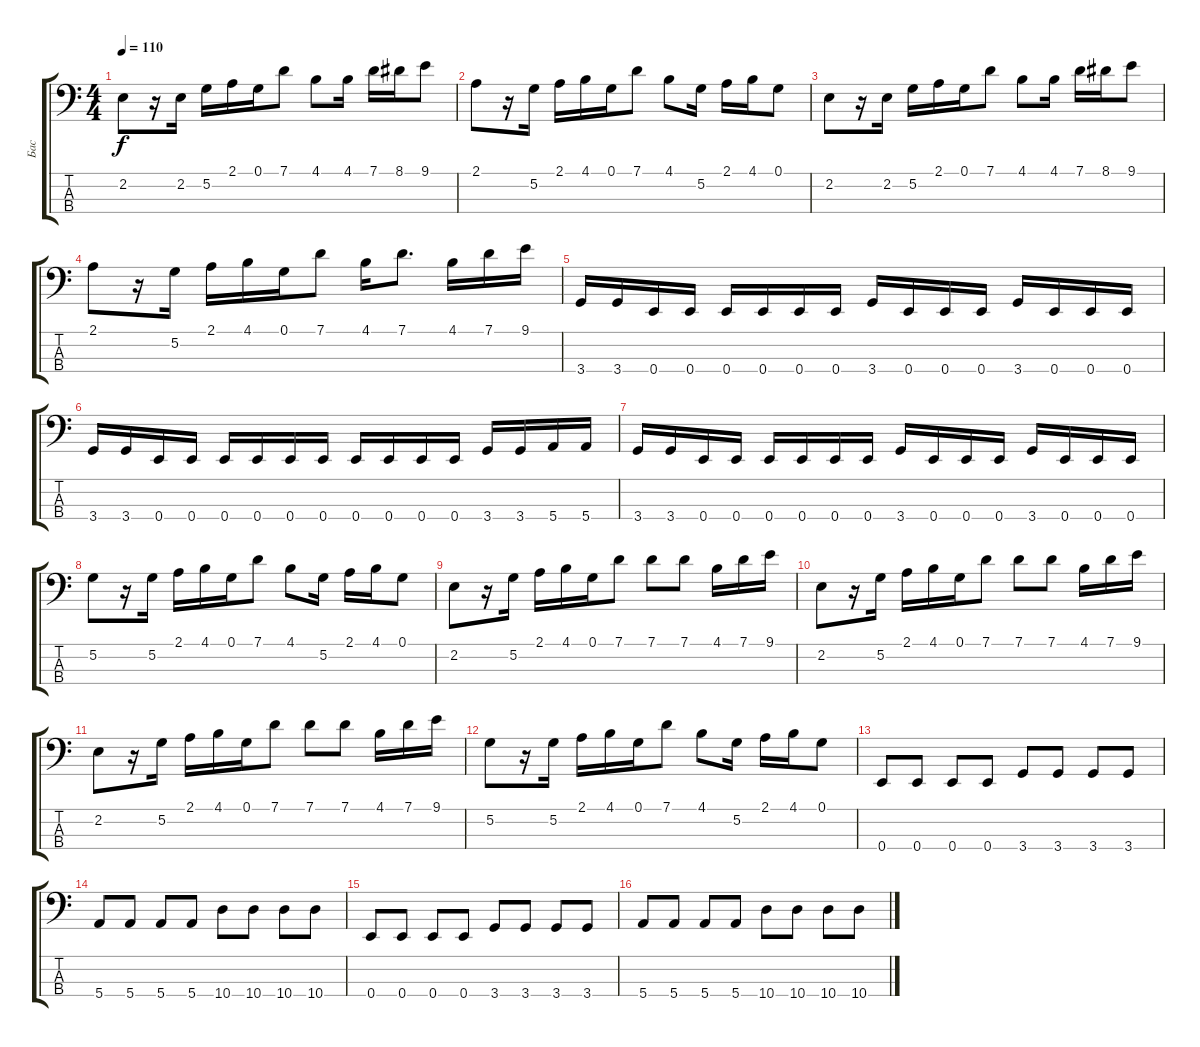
\track ("Бас" "Бас") {instrument electricbassfinger}
\staff {score tabs}
\tuning (G2 D2 A1 E1) {hide}
\ts (4 4)
\tempo 110
\clef f4
\ks c
2.2.8{dy f} r.16 2.2.16 5.2.16 2.1.16 0.1.16 7.1.8 4.1.8 4.1.16 7.1.16 8.1.16 9.1.8 |
2.1.8 r.16 5.2.16 2.1.16 4.1.16 0.1.16 7.1.8 4.1.8 5.2.16 2.1.16 4.1.16 0.1.8 |
2.2.8 r.16 2.2.16 5.2.16 2.1.16 0.1.16 7.1.8 4.1.8 4.1.16 7.1.16 8.1.16 9.1.8 |
2.1.8 r.16 5.2.16 2.1.16 4.1.16 0.1.16 7.1.8 4.1.16 7.1.8{d} 4.1.16 7.1.16 9.1.16 |
3.4.16 3.4.16 0.4.16 0.4.16 0.4.16 0.4.16 0.4.16 0.4.16 3.4.16 0.4.16 0.4.16 0.4.16 3.4.16 0.4.16 0.4.16 0.4.16 |
3.4.16 3.4.16 0.4.16 0.4.16 0.4.16 0.4.16 0.4.16 0.4.16 0.4.16 0.4.16 0.4.16 0.4.16 3.4.16 3.4.16 5.4.16 5.4.16 |
3.4.16 3.4.16 0.4.16 0.4.16 0.4.16 0.4.16 0.4.16 0.4.16 3.4.16 0.4.16 0.4.16 0.4.16 3.4.16 0.4.16 0.4.16 0.4.16 |
5.2.8 r.16 5.2.16 2.1.16 4.1.16 0.1.16 7.1.8 4.1.8 5.2.16 2.1.16 4.1.16 0.1.8 |
2.2.8 r.16 5.2.16 2.1.16 4.1.16 0.1.16 7.1.8 7.1.8 7.1.8 4.1.16 7.1.16 9.1.16 |
2.2.8 r.16 5.2.16 2.1.16 4.1.16 0.1.16 7.1.8 7.1.8 7.1.8 4.1.16 7.1.16 9.1.16 |
2.2.8 r.16 5.2.16 2.1.16 4.1.16 0.1.16 7.1.8 7.1.8 7.1.8 4.1.16 7.1.16 9.1.16 |
5.2.8 r.16 5.2.16 2.1.16 4.1.16 0.1.16 7.1.8 4.1.8 5.2.16 2.1.16 4.1.16 0.1.8 |
0.4.8 0.4.8 0.4.8 0.4.8 3.4.8 3.4.8 3.4.8 3.4.8 |
5.4.8 5.4.8 5.4.8 5.4.8 10.4.8 10.4.8 10.4.8 10.4.8 |
0.4.8 0.4.8 0.4.8 0.4.8 3.4.8 3.4.8 3.4.8 3.4.8 |
5.4.8 5.4.8 5.4.8 5.4.8 10.4.8 10.4.8 10.4.8 10.4.8
